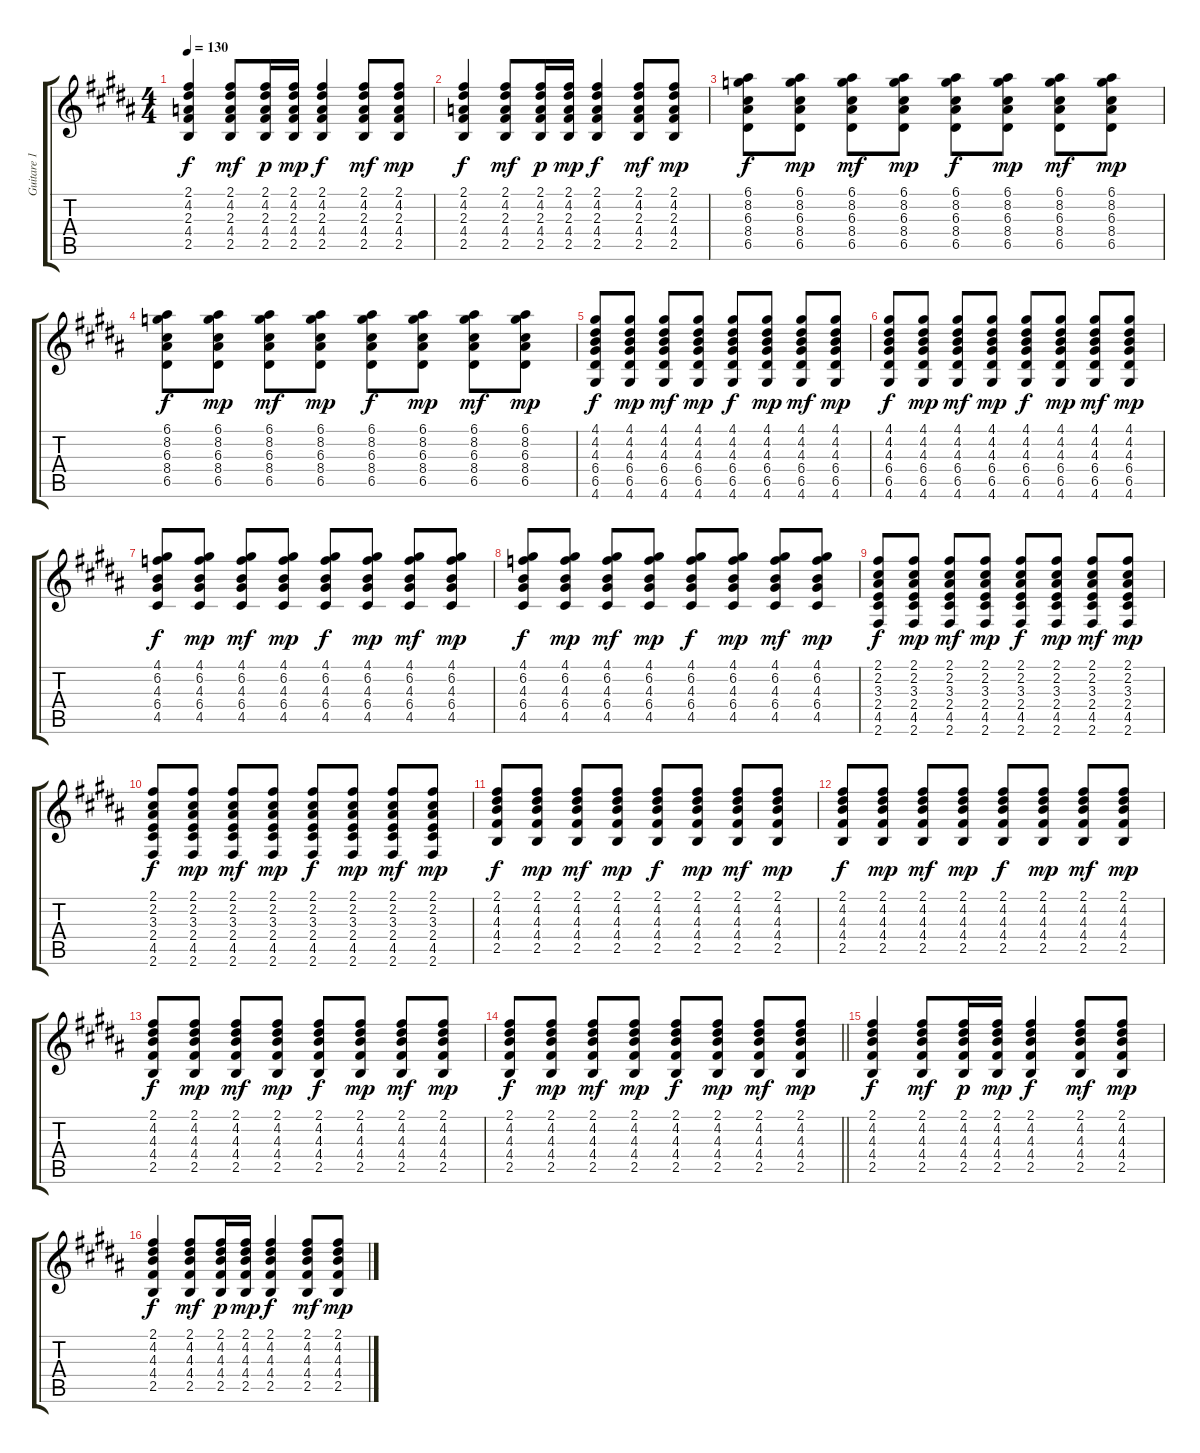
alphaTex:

\track ("Guitare 1" "Guitare 1") {instrument acousticguitarsteel}
\staff {score tabs}
\tuning (E4 B3 G3 D3 A2 E2) {hide}
\ts (4 4)
\tempo 130
\clef g2
\ks b
(2.1 4.2 2.3 4.4 2.5).4{dy f} (2.1 4.2 2.3 4.4 2.5).8{dy mf} (2.1 4.2 2.3 4.4 2.5).16{dy p} (2.1 4.2 2.3 4.4 2.5).16{dy mp} (2.1 4.2 2.3 4.4 2.5).4{dy f} (2.1 4.2 2.3 4.4 2.5).8{dy mf} (2.1 4.2 2.3 4.4 2.5).8{dy mp} |
(2.1 4.2 2.3 4.4 2.5).4{dy f} (2.1 4.2 2.3 4.4 2.5).8{dy mf} (2.1 4.2 2.3 4.4 2.5).16{dy p} (2.1 4.2 2.3 4.4 2.5).16{dy mp} (2.1 4.2 2.3 4.4 2.5).4{dy f} (2.1 4.2 2.3 4.4 2.5).8{dy mf} (2.1 4.2 2.3 4.4 2.5).8{dy mp} |
(6.1 8.2 6.3 8.4 6.5).8{dy f} (6.1 8.2 6.3 8.4 6.5).8{dy mp} (6.1 8.2 6.3 8.4 6.5).8{dy mf} (6.1 8.2 6.3 8.4 6.5).8{dy mp} (6.1 8.2 6.3 8.4 6.5).8{dy f} (6.1 8.2 6.3 8.4 6.5).8{dy mp} (6.1 8.2 6.3 8.4 6.5).8{dy mf} (6.1 8.2 6.3 8.4 6.5).8{dy mp} |
(6.1 8.2 6.3 8.4 6.5).8{dy f} (6.1 8.2 6.3 8.4 6.5).8{dy mp} (6.1 8.2 6.3 8.4 6.5).8{dy mf} (6.1 8.2 6.3 8.4 6.5).8{dy mp} (6.1 8.2 6.3 8.4 6.5).8{dy f} (6.1 8.2 6.3 8.4 6.5).8{dy mp} (6.1 8.2 6.3 8.4 6.5).8{dy mf} (6.1 8.2 6.3 8.4 6.5).8{dy mp} |
(4.1 4.2 4.3 6.4 6.5 4.6).8{dy f} (4.1 4.2 4.3 6.4 6.5 4.6).8{dy mp} (4.1 4.2 4.3 6.4 6.5 4.6).8{dy mf} (4.1 4.2 4.3 6.4 6.5 4.6).8{dy mp} (4.1 4.2 4.3 6.4 6.5 4.6).8{dy f} (4.1 4.2 4.3 6.4 6.5 4.6).8{dy mp} (4.1 4.2 4.3 6.4 6.5 4.6).8{dy mf} (4.1 4.2 4.3 6.4 6.5 4.6).8{dy mp} |
(4.1 4.2 4.3 6.4 6.5 4.6).8{dy f} (4.1 4.2 4.3 6.4 6.5 4.6).8{dy mp} (4.1 4.2 4.3 6.4 6.5 4.6).8{dy mf} (4.1 4.2 4.3 6.4 6.5 4.6).8{dy mp} (4.1 4.2 4.3 6.4 6.5 4.6).8{dy f} (4.1 4.2 4.3 6.4 6.5 4.6).8{dy mp} (4.1 4.2 4.3 6.4 6.5 4.6).8{dy mf} (4.1 4.2 4.3 6.4 6.5 4.6).8{dy mp} |
(4.1 6.2 4.3 6.4 4.5).8{dy f} (4.1 6.2 4.3 6.4 4.5).8{dy mp} (4.1 6.2 4.3 6.4 4.5).8{dy mf} (4.1 6.2 4.3 6.4 4.5).8{dy mp} (4.1 6.2 4.3 6.4 4.5).8{dy f} (4.1 6.2 4.3 6.4 4.5).8{dy mp} (4.1 6.2 4.3 6.4 4.5).8{dy mf} (4.1 6.2 4.3 6.4 4.5).8{dy mp} |
(4.1 6.2 4.3 6.4 4.5).8{dy f} (4.1 6.2 4.3 6.4 4.5).8{dy mp} (4.1 6.2 4.3 6.4 4.5).8{dy mf} (4.1 6.2 4.3 6.4 4.5).8{dy mp} (4.1 6.2 4.3 6.4 4.5).8{dy f} (4.1 6.2 4.3 6.4 4.5).8{dy mp} (4.1 6.2 4.3 6.4 4.5).8{dy mf} (4.1 6.2 4.3 6.4 4.5).8{dy mp} |
(2.1 2.2 3.3 2.4 4.5 2.6).8{dy f} (2.1 2.2 3.3 2.4 4.5 2.6).8{dy mp} (2.1 2.2 3.3 2.4 4.5 2.6).8{dy mf} (2.1 2.2 3.3 2.4 4.5 2.6).8{dy mp} (2.1 2.2 3.3 2.4 4.5 2.6).8{dy f} (2.1 2.2 3.3 2.4 4.5 2.6).8{dy mp} (2.1 2.2 3.3 2.4 4.5 2.6).8{dy mf} (2.1 2.2 3.3 2.4 4.5 2.6).8{dy mp} |
(2.1 2.2 3.3 2.4 4.5 2.6).8{dy f} (2.1 2.2 3.3 2.4 4.5 2.6).8{dy mp} (2.1 2.2 3.3 2.4 4.5 2.6).8{dy mf} (2.1 2.2 3.3 2.4 4.5 2.6).8{dy mp} (2.1 2.2 3.3 2.4 4.5 2.6).8{dy f} (2.1 2.2 3.3 2.4 4.5 2.6).8{dy mp} (2.1 2.2 3.3 2.4 4.5 2.6).8{dy mf} (2.1 2.2 3.3 2.4 4.5 2.6).8{dy mp} |
(2.1 4.2 4.3 4.4 2.5).8{dy f} (2.1 4.2 4.3 4.4 2.5).8{dy mp} (2.1 4.2 4.3 4.4 2.5).8{dy mf} (2.1 4.2 4.3 4.4 2.5).8{dy mp} (2.1 4.2 4.3 4.4 2.5).8{dy f} (2.1 4.2 4.3 4.4 2.5).8{dy mp} (2.1 4.2 4.3 4.4 2.5).8{dy mf} (2.1 4.2 4.3 4.4 2.5).8{dy mp} |
(2.1 4.2 4.3 4.4 2.5).8{dy f} (2.1 4.2 4.3 4.4 2.5).8{dy mp} (2.1 4.2 4.3 4.4 2.5).8{dy mf} (2.1 4.2 4.3 4.4 2.5).8{dy mp} (2.1 4.2 4.3 4.4 2.5).8{dy f} (2.1 4.2 4.3 4.4 2.5).8{dy mp} (2.1 4.2 4.3 4.4 2.5).8{dy mf} (2.1 4.2 4.3 4.4 2.5).8{dy mp} |
(2.1 4.2 4.3 4.4 2.5).8{dy f} (2.1 4.2 4.3 4.4 2.5).8{dy mp} (2.1 4.2 4.3 4.4 2.5).8{dy mf} (2.1 4.2 4.3 4.4 2.5).8{dy mp} (2.1 4.2 4.3 4.4 2.5).8{dy f} (2.1 4.2 4.3 4.4 2.5).8{dy mp} (2.1 4.2 4.3 4.4 2.5).8{dy mf} (2.1 4.2 4.3 4.4 2.5).8{dy mp} |
\barLineRight lightlight
(2.1 4.2 4.3 4.4 2.5).8{dy f} (2.1 4.2 4.3 4.4 2.5).8{dy mp} (2.1 4.2 4.3 4.4 2.5).8{dy mf} (2.1 4.2 4.3 4.4 2.5).8{dy mp} (2.1 4.2 4.3 4.4 2.5).8{dy f} (2.1 4.2 4.3 4.4 2.5).8{dy mp} (2.1 4.2 4.3 4.4 2.5).8{dy mf} (2.1 4.2 4.3 4.4 2.5).8{dy mp} |
(2.1 4.2 4.3 4.4 2.5).4{dy f} (2.1 4.2 4.3 4.4 2.5).8{dy mf} (2.1 4.2 4.3 4.4 2.5).16{dy p} (2.1 4.2 4.3 4.4 2.5).16{dy mp} (2.1 4.2 4.3 4.4 2.5).4{dy f} (2.1 4.2 4.3 4.4 2.5).8{dy mf} (2.1 4.2 4.3 4.4 2.5).8{dy mp} |
(2.1 4.2 4.3 4.4 2.5).4{dy f} (2.1 4.2 4.3 4.4 2.5).8{dy mf} (2.1 4.2 4.3 4.4 2.5).16{dy p} (2.1 4.2 4.3 4.4 2.5).16{dy mp} (2.1 4.2 4.3 4.4 2.5).4{dy f} (2.1 4.2 4.3 4.4 2.5).8{dy mf} (2.1 4.2 4.3 4.4 2.5).8{dy mp}
